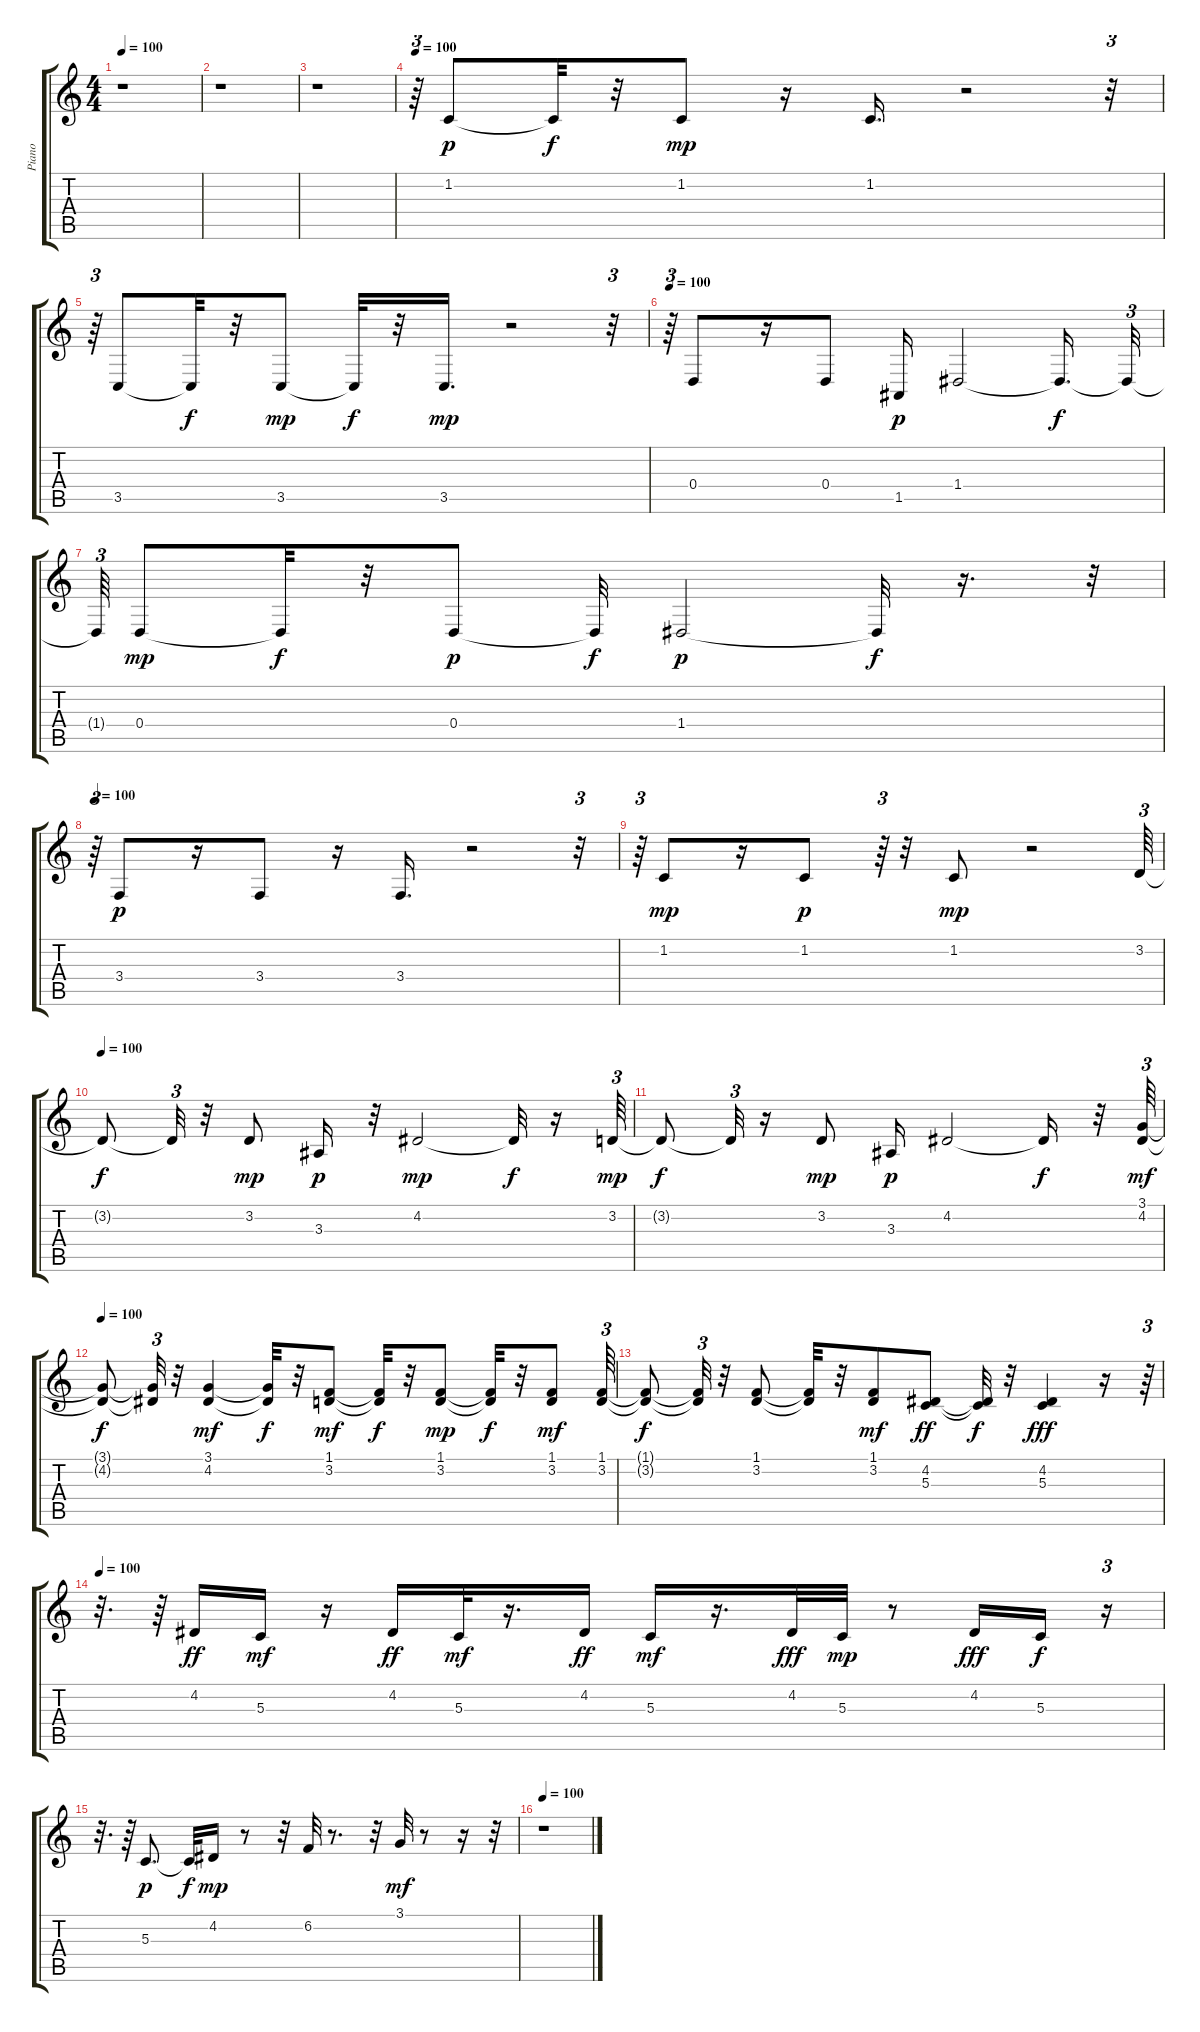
\track ("Piano" "Piano") {instrument electricpiano1}
\staff {score tabs}
\tuning (E4 B3 G3 D3 A2 E2) {hide}
\ts (4 4)
\tempo 100
\clef g2
\ks c
r.1{dy mf} |
r.1 |
r.1 |
\tempo 100
r.64{tu (3 2)} 1.2.8{dy p} 1.2{t}.32{dy f} r.32 1.2.8{dy mp} r.16 1.2.16{d} r.2 r.32{tu (3 2)} |
r.64{tu (3 2)} 3.5.8 3.5{t}.32{dy f} r.32 3.5.8{dy mp} 3.5{t}.32{dy f} r.32 3.5.16{d dy mp} r.2 r.32{tu (3 2)} |
\tempo 100
r.64{tu (3 2)} 0.4.8 r.16 0.4.8 1.5.16{dy p} 1.4.2 1.4{t}.16{d dy f} 1.4{t}.32{tu (3 2)} |
1.4{t}.64{tu (3 2)} 0.4.8{dy mp} 0.4{t}.32{dy f} r.32 0.4.8{dy p} 0.4{t}.32{dy f} 1.4.2{dy p} 1.4{t}.32{dy f} r.16{d} r.32{tu (3 2)} |
\tempo 100
r.64{tu (3 2)} 3.4.8{dy p} r.16 3.4.8 r.16 3.4.16{d} r.2 r.32{tu (3 2)} |
r.64{tu (3 2)} 1.2.8{dy mp} r.16 1.2.8{dy p} r.64{tu (3 2)} r.32 1.2.8{dy mp} r.2 3.2.64{tu (3 2)} |
\tempo 100
3.2{t}.8{dy f} 3.2{t}.32{tu (3 2)} r.32 3.2.8{dy mp} 3.3.16{dy p} r.32 4.2.2{dy mp} 4.2{t}.32{dy f} r.16 3.2.64{tu (3 2) dy mp} |
3.2{t}.8{dy f} 3.2{t}.32{tu (3 2)} r.16 3.2.8{dy mp} 3.3.16{dy p} 4.2.2 4.2{t}.16{dy f} r.32 (3.1 4.2).64{tu (3 2) dy mf} |
\tempo 100
(3.1{t} 4.2{t}).8{dy f} (3.1{t} 4.2{t}).32{tu (3 2)} r.32 (3.1 4.2).4{dy mf} (3.1{t} 4.2{t}).32{dy f} r.32 (1.1 3.2).8{dy mf} (1.1{t} 3.2{t}).32{dy f} r.32 (1.1 3.2).8{dy mp} (1.1{t} 3.2{t}).32{dy f} r.32 (1.1 3.2).8{dy mf} (1.1 3.2).64{tu (3 2)} |
(1.1{t} 3.2{t}).8{dy f} (1.1{t} 3.2{t}).32{tu (3 2)} r.32 (1.1 3.2).8 (1.1{t} 3.2{t}).32 r.32 (1.1 3.2).8{dy mf} (4.2 5.3).8{dy ff} (4.2{t} 5.3{t}).32{dy f} r.32 (4.2 5.3).4{dy fff} r.16 r.64{tu (3 2)} |
\tempo 100
r.32{d} r.64 4.2.16{dy ff} 5.3.16{dy mf} r.16 4.2.16{dy ff} 5.3.32{dy mf} r.16{d} 4.2.16{dy ff} 5.3.16{dy mf} r.16{d} 4.2.32{dy fff} 5.3.32{dy mp} r.8 4.2.16{dy fff} 5.3.16{dy f} r.16{tu (3 2)} |
r.32{d} r.64 5.3.8{d dy p} 5.3{t}.32{dy f} 4.2.16{dy mp} r.8 r.32 6.2.32 r.8{d} r.32 3.1.32{dy mf} r.8 r.16 r.32 |
\tempo 100
r.1
